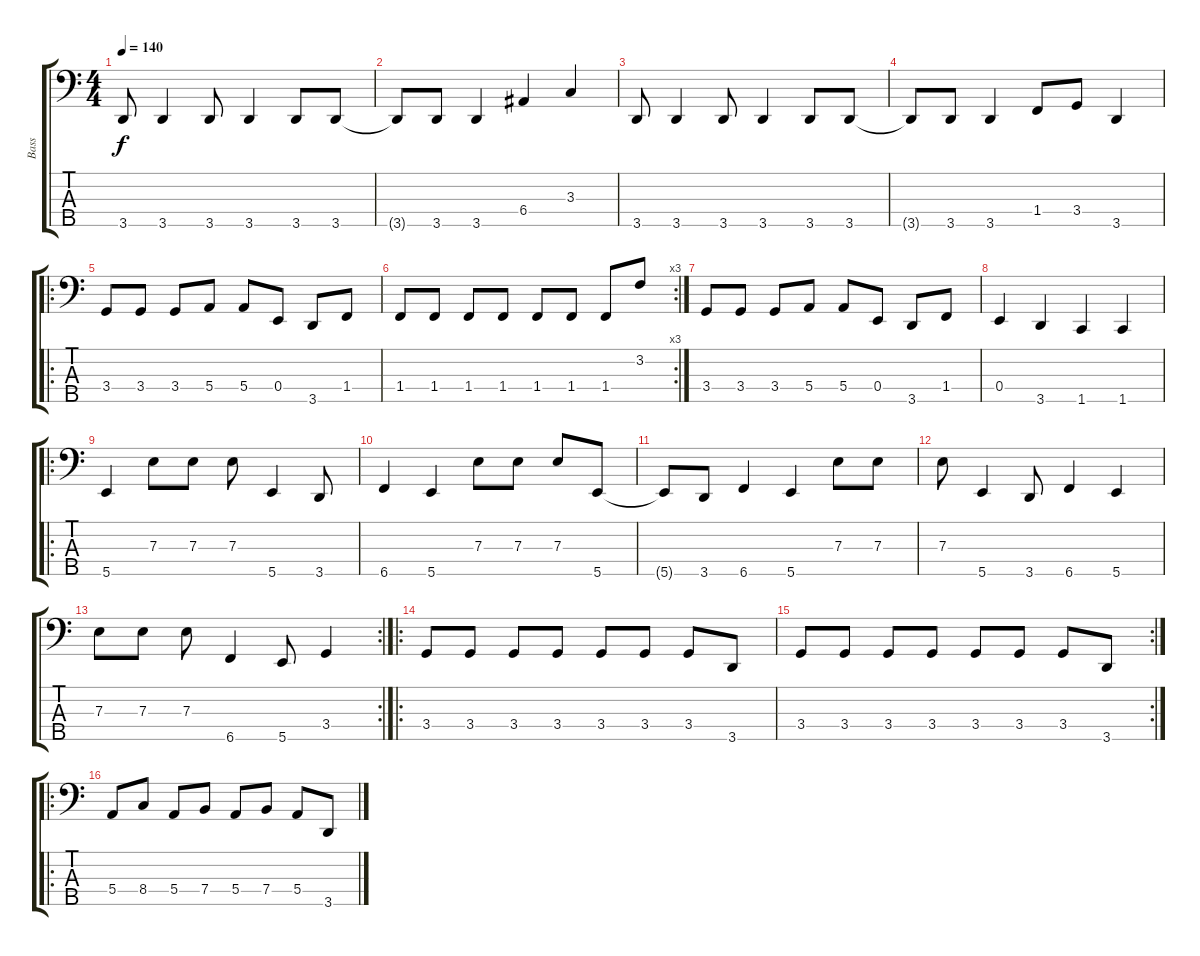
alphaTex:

\track ("Bass" "Bass") {instrument electricbassfinger}
\staff {score tabs}
\tuning (G2 D2 A1 E1 B0) {hide}
\ts (4 4)
\tempo 140
\clef f4
\ks c
3.5.8{dy f} 3.5.4 3.5.8 3.5.4 3.5.8 3.5.8 |
3.5{t}.8 3.5.8 3.5.4 6.4.4 3.3.4 |
3.5.8 3.5.4 3.5.8 3.5.4 3.5.8 3.5.8 |
3.5{t}.8 3.5.8 3.5.4 1.4.8 3.4.8 3.5.4 |
\ro
3.4.8 3.4.8 3.4.8 5.4.8 5.4.8 0.4.8 3.5.8 1.4.8 |
\rc 3
1.4.8 1.4.8 1.4.8 1.4.8 1.4.8 1.4.8 1.4.8 3.2.8 |
3.4.8 3.4.8 3.4.8 5.4.8 5.4.8 0.4.8 3.5.8 1.4.8 |
0.4.4 3.5.4 1.5.4 1.5.4 |
\ro
5.5.4 7.3.8 7.3.8 7.3.8 5.5.4 3.5.8 |
6.5.4 5.5.4 7.3.8 7.3.8 7.3.8 5.5.8 |
5.5{t}.8 3.5.8 6.5.4 5.5.4 7.3.8 7.3.8 |
7.3.8 5.5.4 3.5.8 6.5.4 5.5.4 |
\rc 2
7.3.8 7.3.8 7.3.8 6.5.4 5.5.8 3.4.4 |
\ro
3.4.8 3.4.8 3.4.8 3.4.8 3.4.8 3.4.8 3.4.8 3.5.8 |
\rc 2
3.4.8 3.4.8 3.4.8 3.4.8 3.4.8 3.4.8 3.4.8 3.5.8 |
\ro
5.4.8 8.4.8 5.4.8 7.4.8 5.4.8 7.4.8 5.4.8 3.5.8
